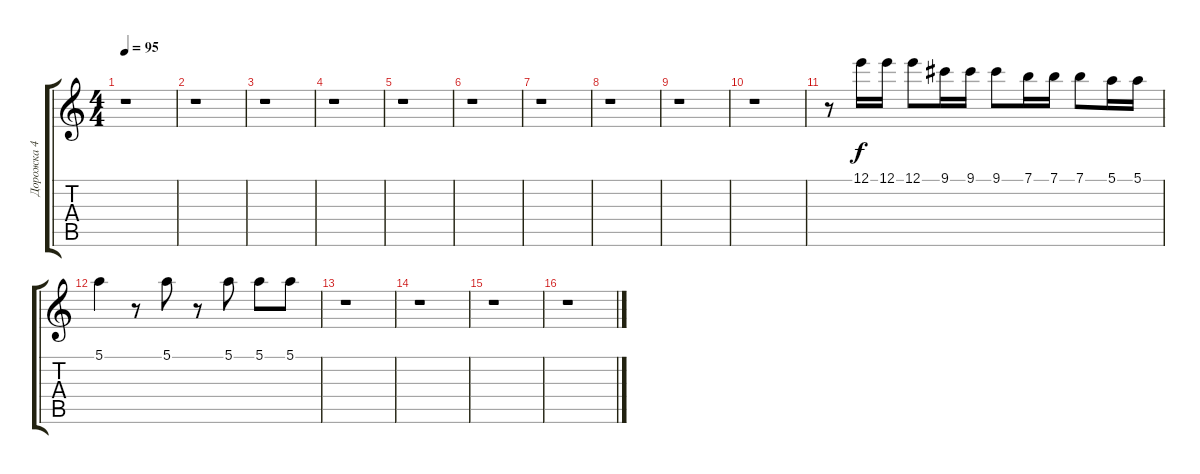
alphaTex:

\track ("Дорожка 4" "Дорожка 4") {instrument overdrivenguitar}
\staff {score tabs}
\tuning (E4 B3 G3 D3 A2 E2) {hide}
\ts (4 4)
\tempo 95
\clef g2
\ks c
r.1{dy f} |
r.1 |
r.1 |
r.1 |
r.1 |
r.1 |
r.1 |
r.1 |
r.1 |
r.1 |
r.8 12.1.16 12.1.16 12.1.8 9.1.16 9.1.16 9.1.8 7.1.16 7.1.16 7.1.8 5.1.16 5.1.16 |
5.1.4 r.8 5.1.8 r.8 5.1.8 5.1.8 5.1.8 |
r.1 |
r.1 |
r.1 |
r.1
